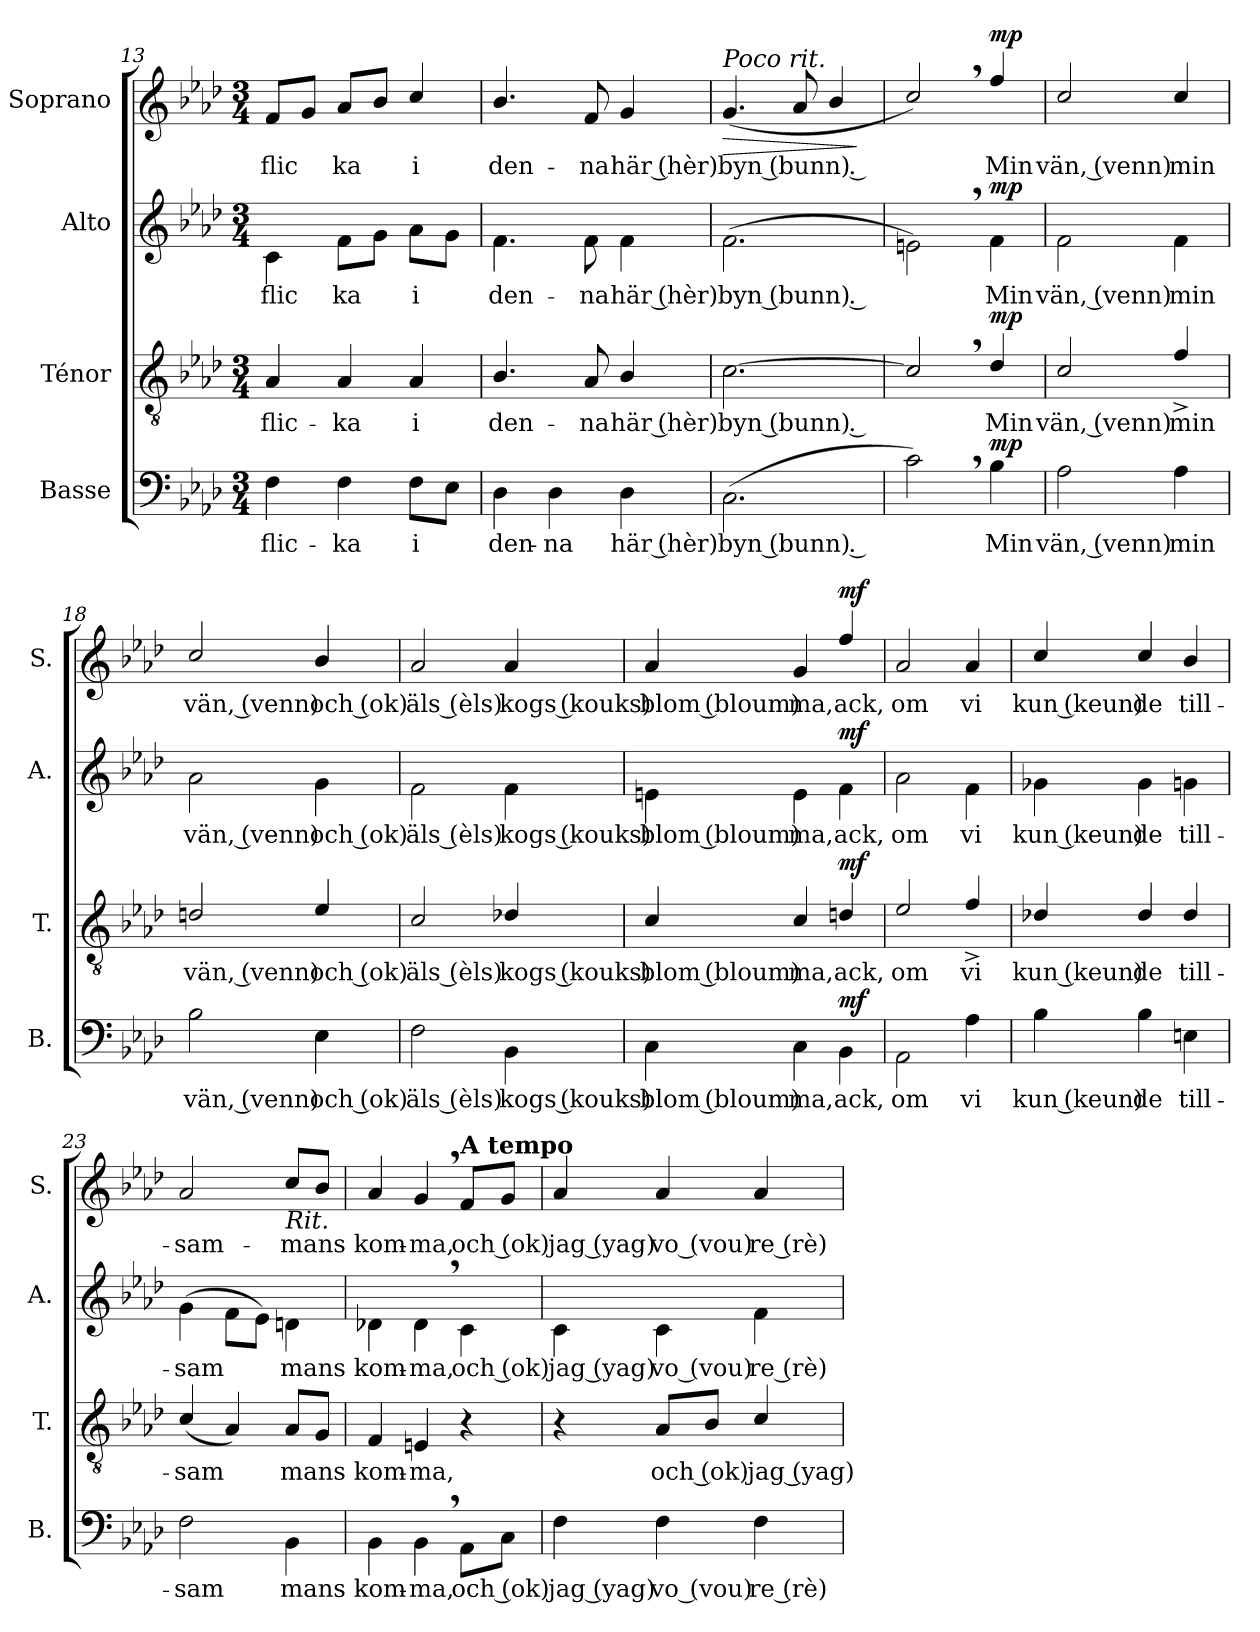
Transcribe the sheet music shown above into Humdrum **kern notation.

**kern	**text	**dynam	**kern	**text	**dynam	**kern	**text	**dynam	**kern	**text	**dynam
*part4	*part4	*part4	*part3	*part3	*part3	*part2	*part2	*part2	*part1	*part1	*part1
*staff4	*staff4	*staff4	*staff3	*staff3	*staff3	*staff2	*staff2	*staff2	*staff1	*staff1	*staff1
*I"Basse	*	*	*I"Ténor	*	*	*I"Alto	*	*	*I"Soprano	*	*
*I'B.	*	*	*I'T.	*	*	*I'A.	*	*	*I'S.	*	*
*clefF4	*	*	*clefGv2	*	*	*clefG2	*	*	*clefG2	*	*
*k[b-e-a-d-]	*	*	*k[b-e-a-d-]	*	*	*k[b-e-a-d-]	*	*	*k[b-e-a-d-]	*	*
*M3/4	*	*	*M3/4	*	*	*M3/4	*	*	*M3/4	*	*
=13	=13	=13	=13	=13	=13	=13	=13	=13	=13	=13	=13
!	!LO:LY:b	!	!	!LO:LY:b	!	!	!LO:LY:b	!	!	!LO:LY:b	!
4F\	flic-	.	4A-/	flic-	.	4c\	flic	.	8f/L	flic	.
.	.	.	.	.	.	.	.	.	8g/J	.	.
!	!LO:LY:b	!	!	!LO:LY:b	!	!	!LO:LY:b	!	!	!LO:LY:b	!
4F\	-ka	.	4A-/	-ka	.	8f\L	ka	.	8a-/L	ka	.
.	.	.	.	.	.	8g\J	.	.	8b-/J	.	.
!	!LO:LY:b	!	!	!LO:LY:b	!	!	!LO:LY:b	!	!	!LO:LY:b	!
8F\L	i	.	4A-/	i	.	8a-\L	i	.	4cc/	i	.
8E-\J	.	.	.	.	.	8g\J	.	.	.	.	.
!!LO:PB:g=z
=14	=14	=14	=14	=14	=14	=14	=14	=14	=14	=14	=14
!	!LO:LY:b	!	!	!LO:LY:b	!	!	!LO:LY:b	!	!	!LO:LY:b	!
4D-\	den-	.	4.B-/	den-	.	4.f\	den-	.	4.b-/	den-	.
!	!LO:LY:b	!	!	!	!	!	!	!	!	!	!
4D-\	-na	.	.	.	.	.	.	.	.	.	.
!	!	!	!	!LO:LY:b	!	!	!LO:LY:b	!	!	!LO:LY:b	!
.	.	.	8A-/	-na	.	8f\	-na	.	8f/	-na	.
!	!LO:LY:b	!	!	!LO:LY:b	!	!	!LO:LY:b	!	!	!LO:LY:b	!
4D-\	här (hèr)	.	4B-/	här (hèr)	.	4f\	här (hèr)	.	4g/	här (hèr)	.
=15	=15	=15	=15	=15	=15	=15	=15	=15	=15	=15	=15
!	!	!	!	!	!	!	!	!	!LO:TX:a:i:t=Poco rit.	!	!
!	!LO:LY:b	!	!	!LO:LY:b	!	!	!LO:LY:b	!	!	!LO:LY:b	!LO:HP:b
(<2.C\	byn (bunn) .	.	[2.c\	byn (bunn) .	.	(<2.f\	byn (bunn) .	.	(>4.g/	byn (bunn) .	>
.	.	.	.	.	.	.	.	.	8a-/	.	.
.	.	.	.	.	.	.	.	.	4b-/	.	.
.	.	.	.	.	.	.	.	.	.	.	]
=16	=16	=16	=16	=16	=16	=16	=16	=16	=16	=16	=16
2c,\)	.	.	2c,/]	.	.	2en,\)	.	.	2cc,/)	.	.
!	!LO:LY:b	!LO:DY:a	!	!LO:LY:b	!LO:DY:a	!	!LO:LY:b	!LO:DY:a	!	!LO:LY:b	!LO:DY:a
4B-\	Min	mp	4d-/	Min	mp	4f\	Min	mp	4ff/	Min	mp
=17	=17	=17	=17	=17	=17	=17	=17	=17	=17	=17	=17
!	!LO:LY:b	!	!	!LO:LY:b	!	!	!LO:LY:b	!	!	!LO:LY:b	!
2A-\	vän, (venn)	.	2c/	vän, (venn)	.	2f\	vän, (venn)	.	2cc/	vän, (venn)	.
!	!LO:LY:b	!	!	!LO:LY:b	!	!	!LO:LY:b	!	!	!LO:LY:b	!
4A-\	min	.	4f^>/	min	.	4f\	min	.	4cc/	min	.
!!LO:LB:g=z
=18	=18	=18	=18	=18	=18	=18	=18	=18	=18	=18	=18
!	!LO:LY:b	!	!	!LO:LY:b	!	!	!LO:LY:b	!	!	!LO:LY:b	!
2B-\	vän, (venn)	.	2dn/	vän, (venn)	.	2a-\	vän, (venn)	.	2cc/	vän, (venn)	.
!	!LO:LY:b	!	!	!LO:LY:b	!	!	!LO:LY:b	!	!	!LO:LY:b	!
4E-\	och (ok)	.	4e-/	och (ok)	.	4g\	och (ok)	.	4b-/	och (ok)	.
=19	=19	=19	=19	=19	=19	=19	=19	=19	=19	=19	=19
!	!LO:LY:b	!	!	!LO:LY:b	!	!	!LO:LY:b	!	!	!LO:LY:b	!
2F\	äls (èls)	.	2c/	äls (èls)	.	2f\	äls (èls)	.	2a-/	äls (èls)	.
!	!LO:LY:b	!	!	!LO:LY:b	!	!	!LO:LY:b	!	!	!LO:LY:b	!
4BB-\	-kogs (kouks)	.	4d-X/	-kogs (kouks)	.	4f\	-kogs (kouks)	.	4a-/	-kogs (kouks)	.
=20	=20	=20	=20	=20	=20	=20	=20	=20	=20	=20	=20
!	!LO:LY:b	!	!	!LO:LY:b	!	!	!LO:LY:b	!	!	!LO:LY:b	!
4C\	-blom (bloum)	.	4c/	-blom (bloum)	.	4en\	-blom (bloum)	.	4a-/	-blom (bloum)	.
!	!LO:LY:b	!	!	!LO:LY:b	!	!	!LO:LY:b	!	!	!LO:LY:b	!
4C\	-ma,	.	4c/	-ma,	.	4e\	-ma,	.	4g/	-ma,	.
!	!LO:LY:b	!LO:DY:a	!	!LO:LY:b	!LO:DY:a	!	!LO:LY:b	!LO:DY:a	!	!LO:LY:b	!LO:DY:a
4BB-\	ack,	mf	4dn/	ack,	mf	4f\	ack,	mf	4ff/	ack,	mf
=21	=21	=21	=21	=21	=21	=21	=21	=21	=21	=21	=21
!	!LO:LY:b	!	!	!LO:LY:b	!	!	!LO:LY:b	!	!	!LO:LY:b	!
2AA-\	om	.	2e-/	om	.	2a-\	om	.	2a-/	om	.
!	!LO:LY:b	!	!	!LO:LY:b	!	!	!LO:LY:b	!	!	!LO:LY:b	!
4A-\	vi	.	4f^>/	vi	.	4f\	vi	.	4a-/	vi	.
!!LO:PB:g=z
=22	=22	=22	=22	=22	=22	=22	=22	=22	=22	=22	=22
!	!LO:LY:b	!	!	!LO:LY:b	!	!	!LO:LY:b	!	!	!LO:LY:b	!
4B-\	kun (keun)	.	4d-X/	kun (keun)	.	4g-X\	kun (keun)	.	4cc/	kun (keun)	.
!	!LO:LY:b	!	!	!LO:LY:b	!	!	!LO:LY:b	!	!	!LO:LY:b	!
4B-\	-de	.	4d-/	-de	.	4g-\	-de	.	4cc/	-de	.
!	!LO:LY:b	!	!	!LO:LY:b	!	!	!LO:LY:b	!	!	!LO:LY:b	!
4En\	till-	.	4d-/	till-	.	4gn\	till-	.	4b-/	till-	.
=23	=23	=23	=23	=23	=23	=23	=23	=23	=23	=23	=23
!	!LO:LY:b	!	!	!LO:LY:b	!	!	!LO:LY:b	!	!	!LO:LY:b	!
2F\	-sam	.	(>4c/	-sam	.	(<4g\	-sam	.	2a-/	-sam-	.
.	.	.	4A-/)	.	.	8f\L	.	.	.	.	.
.	.	.	.	.	.	8e-\J)	.	.	.	.	.
!	!	!	!	!	!	!	!	!	!LO:TX:b:i:t=Rit.	!	!
!	!LO:LY:b	!	!	!LO:LY:b	!	!	!LO:LY:b	!	!	!LO:LY:b	!
4BB-\	-mans	.	8A-/L	-mans	.	4dn\	-mans	.	8cc/L	-mans	.
.	.	.	8G/J	.	.	.	.	.	8b-/J	.	.
=24	=24	=24	=24	=24	=24	=24	=24	=24	=24	=24	=24
!	!LO:LY:b	!	!	!LO:LY:b	!	!	!LO:LY:b	!	!	!LO:LY:b	!
4BB-\	kom-	.	4F/	kom-	.	4d-X\	kom-	.	4a-/	kom-	.
!	!LO:LY:b	!	!	!LO:LY:b	!	!	!LO:LY:b	!	!	!LO:LY:b	!
4BB-,\	-ma,	.	4En/	-ma,	.	4d-,\	-ma,	.	4g,/	-ma,	.
!	!	!	!	!	!	!	!	!	!LO:TX:a:B:t=A tempo	!	!
!	!LO:LY:b	!	!	!	!	!	!LO:LY:b	!	!	!LO:LY:b	!
8AA-\L	och (ok)	.	4r	.	.	4c\	och (ok)	.	8f/L	och (ok)	.
8C\J	.	.	.	.	.	.	.	.	8g/J	.	.
=25	=25	=25	=25	=25	=25	=25	=25	=25	=25	=25	=25
!	!LO:LY:b	!	!	!	!	!	!LO:LY:b	!	!	!LO:LY:b	!
4F\	jag (yag)	.	4r	.	.	4c\	jag (yag)	.	4a-/	jag (yag)	.
!	!LO:LY:b	!	!	!LO:LY:b	!	!	!LO:LY:b	!	!	!LO:LY:b	!
4F\	vo (vou)	.	8A-/L	och (ok)	.	4c\	vo (vou)	.	4a-/	vo (vou)	.
.	.	.	8B-/J	.	.	.	.	.	.	.	.
!	!LO:LY:b	!	!	!LO:LY:b	!	!	!LO:LY:b	!	!	!LO:LY:b	!
4F\	-re (rè)	.	4c/	jag (yag)	.	4f\	-re (rè)	.	4a-/	-re (rè)	.
=	=	=	=	=	=	=	=	=	=	=	=
*-	*-	*-	*-	*-	*-	*-	*-	*-	*-	*-	*-
